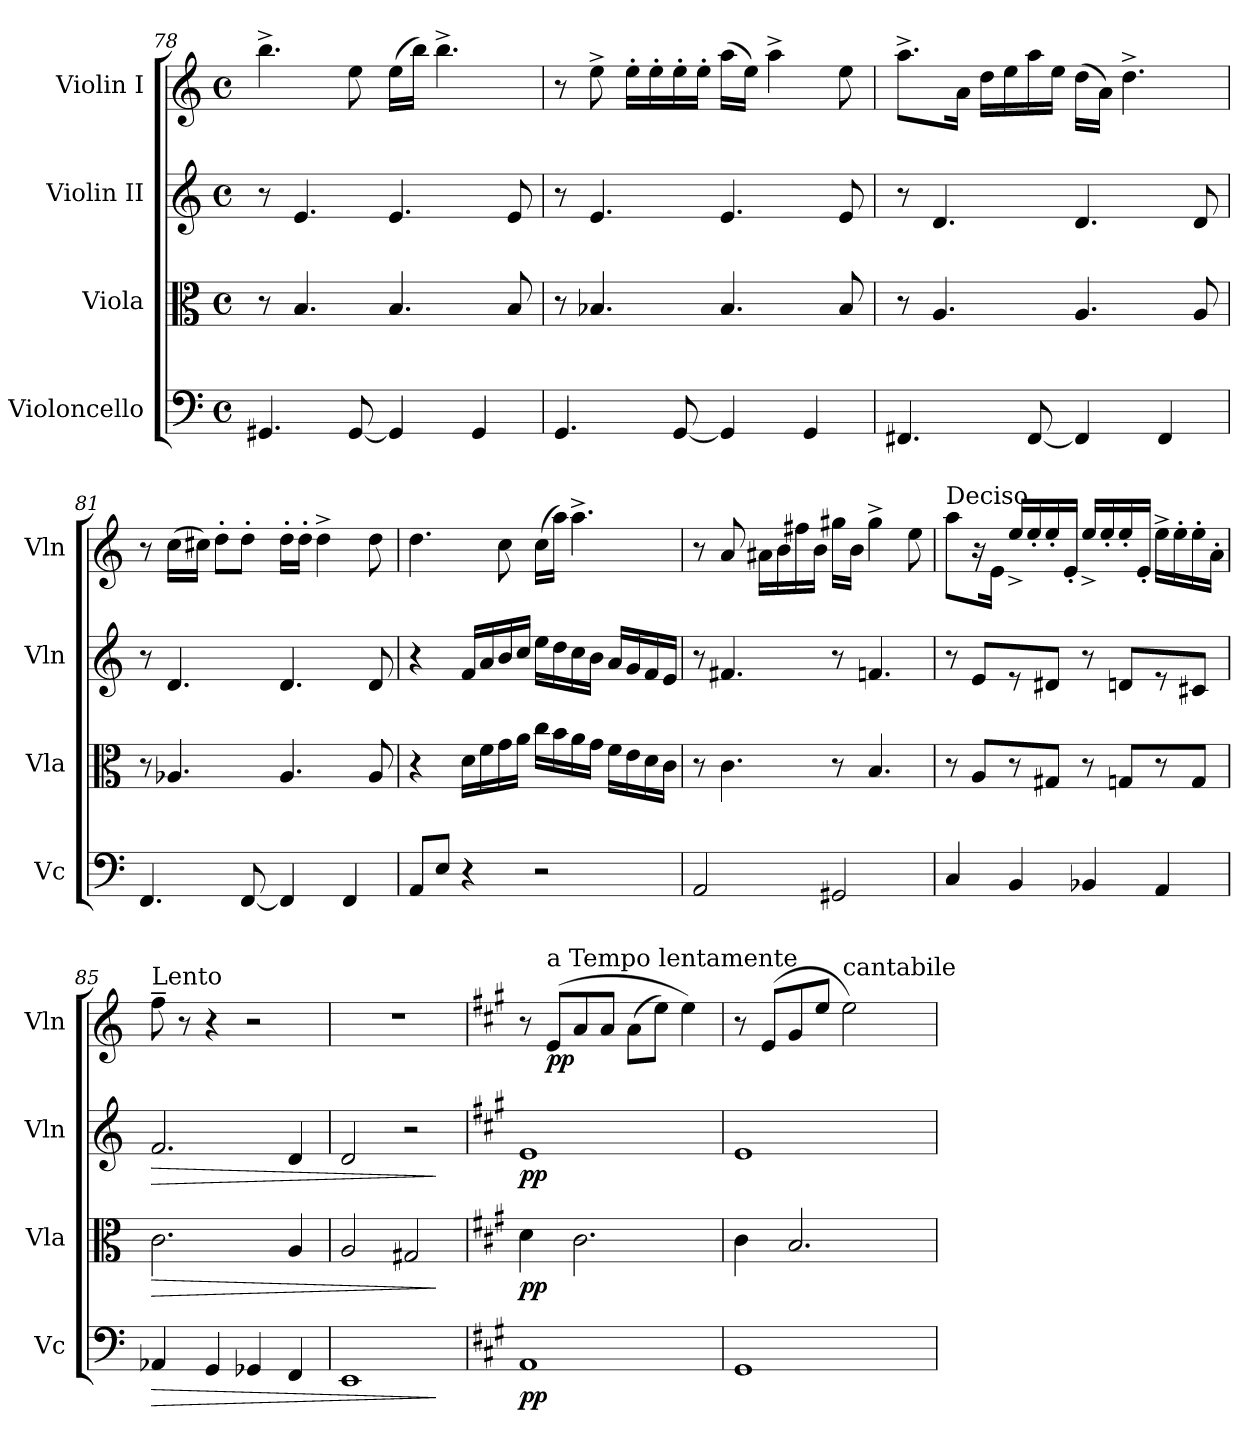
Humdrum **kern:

**kern	**dynam	**kern	**dynam	**kern	**dynam	**kern	**dynam
*part4	*part4	*part3	*part3	*part2	*part2	*part1	*part1
*staff4	*staff4	*staff3	*staff3	*staff2	*staff2	*staff1	*staff1
*I"Violoncello	*	*I"Viola	*	*I"Violin II	*	*I"Violin I	*
*I'Vc	*	*I'Vla	*	*I'Vln	*	*I'Vln	*
*clefF4	*	*clefC3	*	*clefG2	*	*clefG2	*
*k[]	*	*k[]	*	*k[]	*	*k[]	*
*M4/4	*	*M4/4	*	*M4/4	*	*M4/4	*
*met(c)	*	*met(c)	*	*met(c)	*	*met(c)	*
=78	=78	=78	=78	=78	=78	=78	=78
4.GG#X/	.	8r	.	8r	.	4.bb^\	.
.	.	4.B/	.	4.e/	.	.	.
[8GG#/	.	.	.	.	.	8ee\	.
4GG#/]	.	4.B/	.	4.e/	.	(16ee\LL	.
.	.	.	.	.	.	16bb\JJ)	.
.	.	.	.	.	.	4.bb^\	.
4GG#/	.	.	.	.	.	.	.
.	.	8B/	.	8e/	.	.	.
=79	=79	=79	=79	=79	=79	=79	=79
4.GG/	.	8r	.	8r	.	8r	.
.	.	4.B-X/	.	4.e/	.	8ee^\	.
.	.	.	.	.	.	16ee'\LL	.
.	.	.	.	.	.	16ee'\	.
[8GG/	.	.	.	.	.	16ee'\	.
.	.	.	.	.	.	16ee'\JJ	.
4GG/]	.	4.B-/	.	4.e/	.	(16aa\LL	.
.	.	.	.	.	.	16ee\JJ)	.
.	.	.	.	.	.	4aa^\	.
4GG/	.	.	.	.	.	.	.
.	.	8B-/	.	8e/	.	8ee\	.
=80	=80	=80	=80	=80	=80	=80	=80
4.FF#X/	.	8r	.	8r	.	8.aa^\L	.
.	.	4.A/	.	4.d/	.	.	.
.	.	.	.	.	.	16a\Jk	.
.	.	.	.	.	.	16dd\LL	.
.	.	.	.	.	.	16ee\	.
[8FF#/	.	.	.	.	.	16aa\	.
.	.	.	.	.	.	16ee\JJ	.
4FF#/]	.	4.A/	.	4.d/	.	(16dd\LL	.
.	.	.	.	.	.	16a\JJ)	.
.	.	.	.	.	.	4.dd^\	.
4FF#/	.	.	.	.	.	.	.
.	.	8A/	.	8d/	.	.	.
!!LO:LB:g=z
=81	=81	=81	=81	=81	=81	=81	=81
4.FF/	.	8r	.	8r	.	8r	.
.	.	4.A-X/	.	4.d/	.	(16cc\LL	.
.	.	.	.	.	.	16cc#X\JJ)	.
.	.	.	.	.	.	8dd'\L	.
[8FF/	.	.	.	.	.	8dd'\J	.
4FF/]	.	4.A-/	.	4.d/	.	16dd'\LL	.
.	.	.	.	.	.	16dd'\JJ	.
.	.	.	.	.	.	4dd^\	.
4FF/	.	.	.	.	.	.	.
.	.	8A-/	.	8d/	.	8dd\	.
=82	=82	=82	=82	=82	=82	=82	=82
8AA/L	.	4r	.	4r	.	4.dd\	.
8E/J	.	.	.	.	.	.	.
4r	.	16d\LL	.	16f/LL	.	.	.
.	.	16f\	.	16a/	.	.	.
.	.	16g\	.	16b/	.	8cc\	.
.	.	16a\JJ	.	16cc/JJ	.	.	.
2r	.	16cc\LL	.	16ee\LL	.	(16cc\LL	.
.	.	16b\	.	16dd\	.	16aa\JJ)	.
.	.	16a\	.	16cc\	.	4.aa^\	.
.	.	16g\JJ	.	16b\JJ	.	.	.
.	.	16f\LL	.	16a/LL	.	.	.
.	.	16e\	.	16g/	.	.	.
.	.	16d\	.	16f/	.	.	.
.	.	16c\JJ	.	16e/JJ	.	.	.
=83	=83	=83	=83	=83	=83	=83	=83
2AA/	.	8r	.	8r	.	8r	.
.	.	4.c\	.	4.f#X/	.	8a/	.
.	.	.	.	.	.	16a#X\LL	.
.	.	.	.	.	.	16b\	.
.	.	.	.	.	.	16ff#X\	.
.	.	.	.	.	.	16b\JJ	.
2GG#X/	.	8r	.	8r	.	16gg#X\LL	.
.	.	.	.	.	.	16b\JJ	.
.	.	4.B/	.	4.fn/	.	4gg#^\	.
.	.	.	.	.	.	8ee\	.
=84	=84	=84	=84	=84	=84	=84	=84
!	!	!	!	!	!	!LO:TX:a:t=Deciso	!
4C/	.	8r	.	8r	.	8aa\L	.
.	.	8A/L	.	8e/L	.	16r	.
.	.	.	.	.	.	16e\Jk	.
4BB/	.	8r	.	8r	.	16ee^/LL	.
.	.	.	.	.	.	16ee'/	.
.	.	8G#X/J	.	8d#X/J	.	16ee'/	.
.	.	.	.	.	.	16e'/JJ	.
4BB-X/	.	8r	.	8r	.	16ee^/LL	.
.	.	.	.	.	.	16ee'/	.
.	.	8Gn/L	.	8dn/L	.	16ee'/	.
.	.	.	.	.	.	16e'/JJ	.
4AA/	.	8r	.	8r	.	16ee^\LL	.
.	.	.	.	.	.	16ee'\	.
.	.	8G/J	.	8c#X/J	.	16ee'\	.
.	.	.	.	.	.	16a'\JJ	.
=85	=85	=85	=85	=85	=85	=85	=85
*	*	*	*	*	*	*MM80	*
!	!	!	!	!	!	!LO:TX:a:t=Lento	!
!	!LO:HP:b	!	!LO:HP:b	!	!LO:HP:b	!	!
4AA-X/	>	2.c\	>	2.f/	>	8ff~\	.
.	.	.	.	.	.	8r	.
4GG/	.	.	.	.	.	4r	.
4GG-X/	.	.	.	.	.	2r	.
4FF/	.	4A/	.	4d/	.	.	.
!!LO:PB:g=z
=86	=86	=86	=86	=86	=86	=86	=86
*	*	*	*	*	*	*MM80	*
1EE	.	2A/	.	2d/	.	1r	.
.	.	2G#X/	.	2r	.	.	.
.	]	.	]	.	]	.	.
=87	=87	=87	=87	=87	=87	=87	=87
*k[f#c#g#]	*	*k[f#c#g#]	*	*k[f#c#g#]	*	*k[f#c#g#]	*
!	!LO:DY:b	!	!LO:DY:b	!	!LO:DY:b	!	!
1AA	pp	4d\	pp	1e	pp	8r	.
!	!	!	!	!	!	!LO:TX:a:t=a Tempo lentamente	!
!	!	!	!	!	!	!	!LO:DY:b
.	.	.	.	.	.	(8e/L	pp
.	.	2.c#\	.	.	.	8a/	.
.	.	.	.	.	.	8a/J	.
.	.	.	.	.	.	(8a\L	.
.	.	.	.	.	.	8ee\J)	.
.	.	.	.	.	.	4ee\)	.
=88	=88	=88	=88	=88	=88	=88	=88
1GG#	.	4c#\	.	1e	.	8r	.
.	.	.	.	.	.	(8e/L	.
.	.	2.B/	.	.	.	8g#/	.
.	.	.	.	.	.	8ee/J	.
!	!	!	!	!	!	!LO:TX:a:t=cantabile	!
.	.	.	.	.	.	2ee\)	.
=	=	=	=	=	=	=	=
*-	*-	*-	*-	*-	*-	*-	*-
